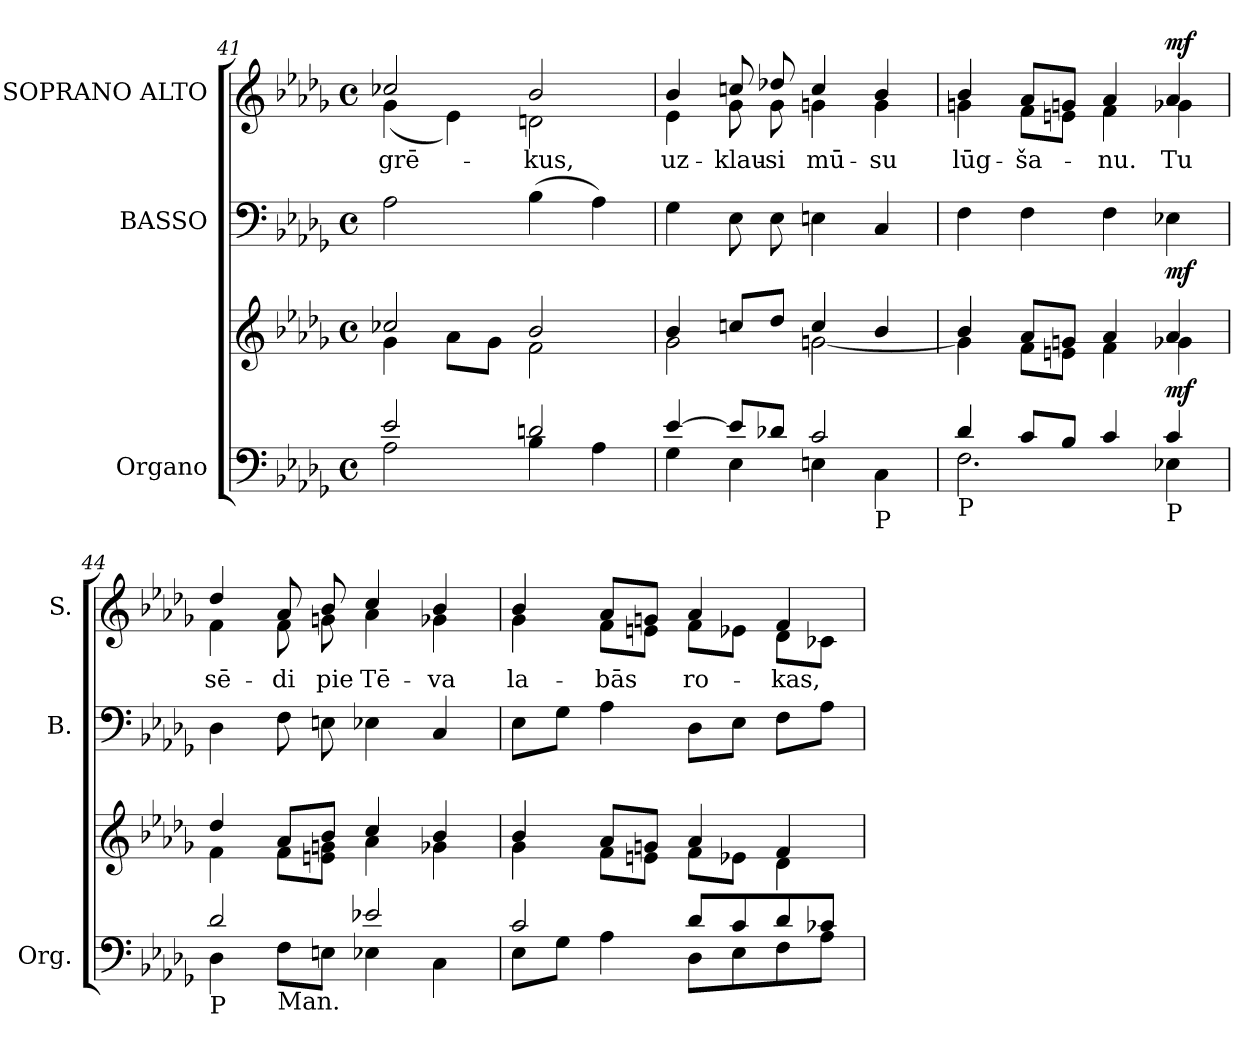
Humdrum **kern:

**kern	**kern	**dynam	**kern	**dynam	**kern	**text	**dynam
*part3	*part3	*part3	*part2	*part2	*part1	*part1	*part1
*staff4	*staff3	*staff3/4	*staff2	*staff2	*staff1	*staff1	*staff1
*I"Organo	*	*	*I"BASSO	*	*I"SOPRANO ALTO	*	*
*I'Org.	*	*	*I'B.	*	*I'S.	*	*
*clefF4	*clefG2	*	*clefF4	*	*clefG2	*	*
*k[b-e-a-d-g-]	*k[b-e-a-d-g-]	*	*k[b-e-a-d-g-]	*	*k[b-e-a-d-g-]	*	*
*D-:	*D-:	*	*D-:	*	*D-:	*	*
*M4/4	*M4/4	*	*M4/4	*	*M4/4	*	*
*met(c)	*met(c)	*	*met(c)	*	*met(c)	*	*
=41	=41	=41	=41	=41	=41	=41	=41
*^	*^	*	*	*	*	*	*
!	!	!	!	!	!	!	!	!LO:LY:b:color=#000000	!
*	*	*	*	*	*	*	*^	*	*
2e-i/	2A-i\	2cc-Xi/	4g-i\	.	2A-i\	.	2cc-Xi/	(4g-i\	grē-	.
.	.	.	8a-i\L	.	.	.	.	4e-i\)	.	.
.	.	.	8g-i\J	.	.	.	.	.	.	.
!	!	!	!	!	!	!	!	!	!LO:LY:b:color=#000000	!
2dni/	4B-i\	2b-i/	2fi\	.	(4B-i\	.	2b-i/	2dni\	-kus,	.
.	4A-i\	.	.	.	4A-i\)	.	.	.	.	.
=42	=42	=42	=42	=42	=42	=42	=42	=42	=42	=42
!	!	!	!	!	!	!	!	!	!LO:LY:b:color=#000000	!
[4e-i/	4G-i\	4b-i/	2g-i\	.	4G-i\	.	4b-i/	4e-i\	uz-	.
!	!	!	!	!	!	!	!	!	!LO:LY:b:color=#000000	!
8e-i/L]	4E-i\	8ccni/L	.	.	8E-i\	.	8ccni/	8g-i\	-klau-	.
!	!	!	!	!	!	!	!	!	!LO:LY:b:color=#000000	!
8d-Xi/J	.	8dd-i/J	.	.	8E-i\	.	8dd-Xi/	8g-i\	-si	.
!	!	!	!	!	!	!	!	!	!LO:LY:b:color=#000000	!
2ci/	4Eni\	4cci/	[2gni\	.	4Eni\	.	4cci/	4gni\	mū-	.
!	!LO:TX:b:t=P	!	!	!	!	!	!	!	!	!
!	!	!	!	!	!	!	!	!	!LO:LY:b:color=#000000	!
.	4Ci\	4b-i/	.	.	4Ci/	.	4b-i/	4gi\	-su	.
=43	=43	=43	=43	=43	=43	=43	=43	=43	=43	=43
!LO:TX:b:t=P	!	!	!	!	!	!	!	!	!	!
!	!	!	!	!	!	!	!	!	!LO:LY:b:color=#000000	!
4d-i/	2.Fi\	4b-i/	4gi\]	.	4Fi\	.	4b-i/	4gni\	lūg-	.
!	!	!	!	!	!	!	!	!	!LO:LY:b:color=#000000	!
8ci/L	.	8a-i/L	8fi\L	.	4Fi\	.	8a-i/L	8fi\L	-ša-	.
8B-i/J	.	8gni/J	8eni\J	.	.	.	8gni/J	8eni\J	.	.
!	!	!	!	!	!	!	!	!	!LO:LY:b:color=#000000	!
4ci/	.	4a-i/	4fi\	.	4Fi\	.	4a-i/	4fi\	-nu.	.
!LO:TX:b:t=P	!	!	!	!	!	!	!	!	!	!
!	!	!	!	!	!	!	!	!	!LO:LY:b:color=#000000	!
4ci/	4E-Xi\	4a-i/	4g-Xi\	mf	4E-Xi\	mf	4a-i/	4g-Xi\	Tu	mf
!!LO:LB:g=z	!!
=44	=44	=44	=44	=44	=44	=44	=44	=44	=44	=44
!LO:TX:b:t=P	!	!	!	!	!	!	!	!	!	!
!	!	!	!	!	!	!	!	!	!LO:LY:b:color=#000000	!
2d-i/	4D-i\	4dd-i/	4fi\	.	4D-i\	.	4dd-i/	4fi\	sē-	.
!	!LO:TX:b:t=Man.	!	!	!	!	!	!	!	!	!
!	!	!	!	!	!	!	!	!	!LO:LY:b:color=#000000	!
.	8Fi\L	8a-i/L	8fi\L	.	8Fi\	.	8a-i/	8fi\	-di	.
!	!	!	!	!	!	!	!	!	!LO:LY:b:color=#000000	!
.	8Eni\J	8b-i/J	8eni\ 8gniJ	.	8Eni\	.	8b-i/	8gni\	pie	.
!	!	!	!	!	!	!	!	!	!LO:LY:b:color=#000000	!
2e-Xi/	4E-Xi\	4cci/	4a-i\	.	4E-Xi\	.	4cci/	4a-i\	Tē-	.
!	!	!	!	!	!	!	!	!	!LO:LY:b:color=#000000	!
.	4Ci\	4b-i/	4g-Xi\	.	4Ci/	.	4b-i/	4g-Xi\	-va	.
=45	=45	=45	=45	=45	=45	=45	=45	=45	=45	=45
!	!	!	!	!	!	!	!	!	!LO:LY:b:color=#000000	!
2ci/	8E-i\L	4b-i/	4g-i\	.	8E-i\L	.	4b-i/	4g-i\	la-	.
.	8G-i\J	.	.	.	8G-i\J	.	.	.	.	.
!	!	!	!	!	!	!	!	!	!LO:LY:b:color=#000000	!
.	4A-i\	8a-i/L	8fi\L	.	4A-i\	.	8a-i/L	8fi\L	-bās	.
.	.	8gni/J	8eni\J	.	.	.	8gni/J	8eni\J	.	.
!	!	!	!	!	!	!	!	!	!LO:LY:b:color=#000000	!
8d-i/L	8D-i\L	4a-i/	8fi\L	.	8D-i\L	.	4a-i/	8fi\L	ro-	.
8ci/	8E-i\	.	8e-Xi\J	.	8E-i\J	.	.	8e-Xi\J	.	.
!	!	!	!	!	!	!	!	!	!LO:LY:b:color=#000000	!
8d-i/	8Fi\	4fi/	4d-i\	.	8Fi\L	.	4fi/	8d-i\L	-kas,	.
8c-Xi/J	8A-i\J	.	.	.	8A-i\J	.	.	8c-Xi\J	.	.
*v	*v	*	*	*	*	*	*v	*v	*	*
*	*v	*v	*	*	*	*	*	*
=	=	=	=	=	=	=	=
*-	*-	*-	*-	*-	*-	*-	*-
